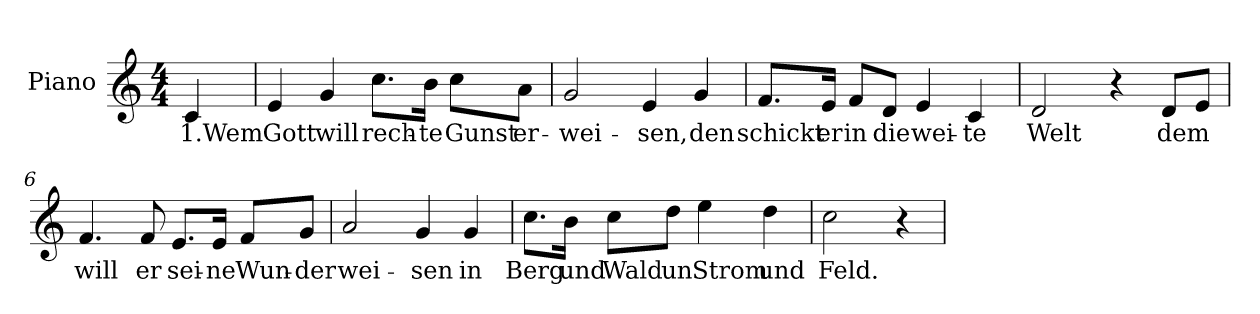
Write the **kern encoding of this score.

**kern	**text
*part1	*part1
*staff1	*staff1
*I"Piano	*
*I'Pno	*
*clefG2	*
*k[]	*
*M4/4	*
=1	=1
!	!LO:LY:b
4c/	1.Wem
=2	=2
!	!LO:LY:b
4e/	Gott
!	!LO:LY:b
4g/	will
!	!LO:LY:b
8.cc\L	rech-
!	!LO:LY:b
16b\Jk	-te
!	!LO:LY:b
8cc\L	Gunst
!	!LO:LY:b
8a\J	er-
=3	=3
!	!LO:LY:b
2g/	-wei-
!	!LO:LY:b
4e/	-sen,
!	!LO:LY:b
4g/	den
=4	=4
!	!LO:LY:b
8.f/L	schickt
!	!LO:LY:b
16e/Jk	er
!	!LO:LY:b
8f/L	in
!	!LO:LY:b
8d/J	die
!	!LO:LY:b
4e/	wei-
!	!LO:LY:b
4c/	-te
=5	=5
!	!LO:LY:b
2d/	Welt
4r	.
!	!LO:LY:b
8d/L	dem
8e/J	.
!!LO:LB:g=z
=6	=6
!	!LO:LY:b
4.f/	will
!	!LO:LY:b
8f/	er
!	!LO:LY:b
8.e/L	sei-
!	!LO:LY:b
16e/Jk	-ne
!	!LO:LY:b
8f/L	Wun-
!	!LO:LY:b
8g/J	-der
=7	=7
!	!LO:LY:b
2a/	wei-
!	!LO:LY:b
4g/	-sen
!	!LO:LY:b
4g/	in
=8	=8
!	!LO:LY:b
8.cc\L	Berg
!	!LO:LY:b
16b\Jk	und
!	!LO:LY:b
8cc\L	Wald
!	!LO:LY:b
8dd\J	un
!	!LO:LY:b
4ee\	Strom
!	!LO:LY:b
4dd\	und
=9	=9
!	!LO:LY:b
2cc\	Feld.
4r	.
=	=
*-	*-
